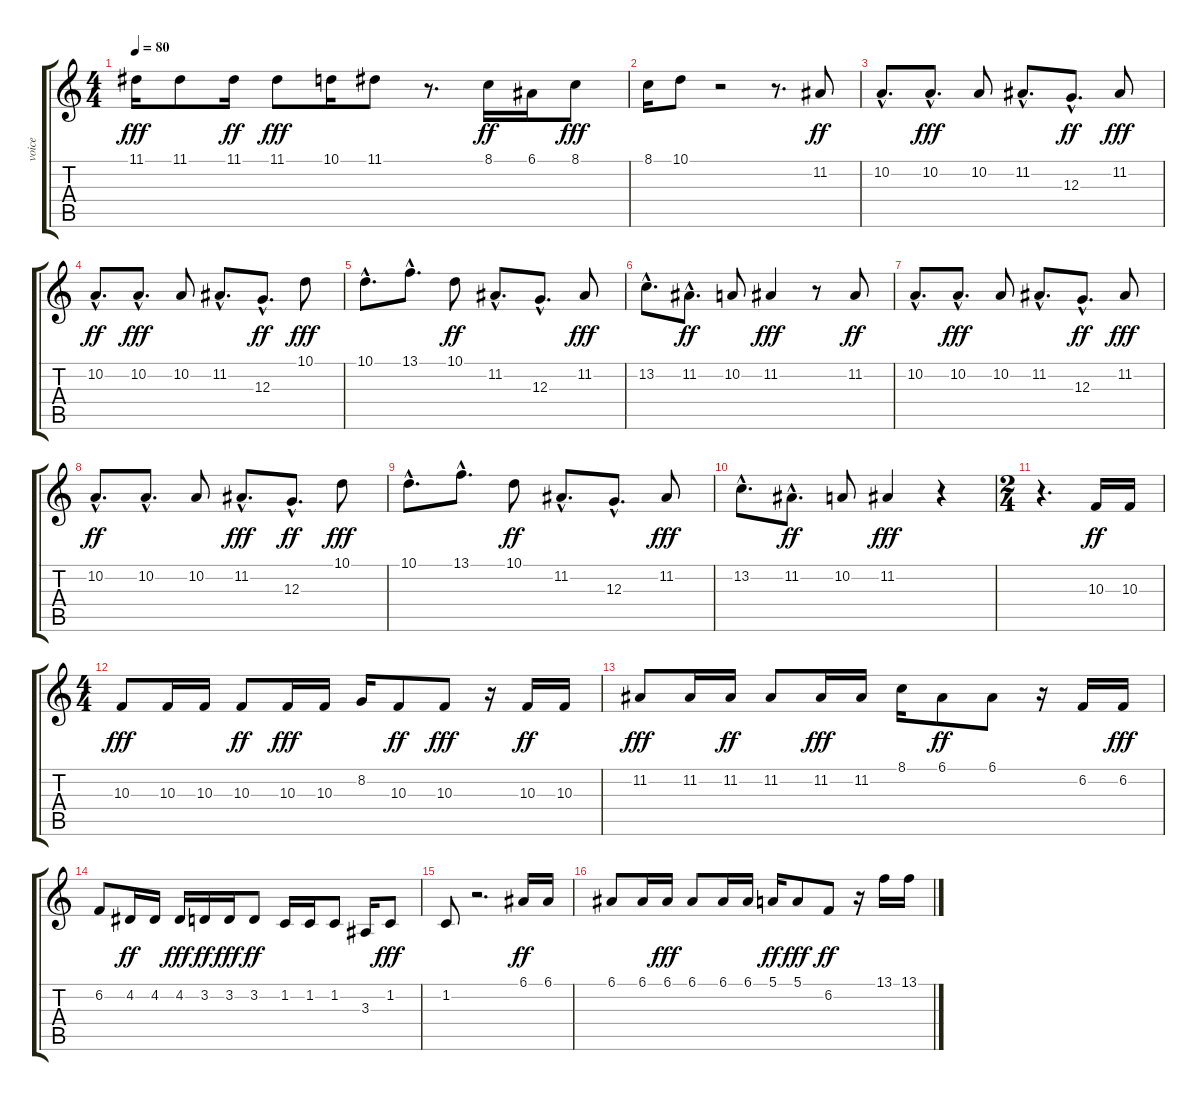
\track ("voice" "voice") {instrument sopranosax}
\staff {score tabs}
\tuning (E4 B3 G3 D3 A2 E2) {hide}
\ts (4 4)
\tempo 80
\clef g2
\ks c
11.1.16{dy fff} 11.1.8 11.1.16{dy ff} 11.1.8{dy fff} 10.1.16 11.1.8 r.8{d} 8.1.16{dy ff} 6.1.16 8.1.8{dy fff} |
8.1.16 10.1.8 r.2 r.8{d} 11.2.8{dy ff} |
10.2{hac}.8{d} 10.2{hac}.8{d dy fff} 10.2.8 11.2{hac}.8{d} 12.3{hac}.8{d dy ff} 11.2.8{dy fff} |
10.2{hac}.8{d dy ff} 10.2{hac}.8{d dy fff} 10.2.8 11.2{hac}.8{d} 12.3{hac}.8{d dy ff} 10.1.8{dy fff} |
10.1{hac}.8{d} 13.1{hac}.8{d} 10.1.8{dy ff} 11.2{hac}.8{d} 12.3{hac}.8{d} 11.2.8{dy fff} |
13.2{hac}.8{d} 11.2{hac}.8{d dy ff} 10.2.8 11.2.4{dy fff} r.8 11.2.8{dy ff} |
10.2{hac}.8{d} 10.2{hac}.8{d dy fff} 10.2.8 11.2{hac}.8{d} 12.3{hac}.8{d dy ff} 11.2.8{dy fff} |
10.2{hac}.8{d dy ff} 10.2{hac}.8{d} 10.2.8 11.2{hac}.8{d dy fff} 12.3{hac}.8{d dy ff} 10.1.8{dy fff} |
10.1{hac}.8{d} 13.1{hac}.8{d} 10.1.8{dy ff} 11.2{hac}.8{d} 12.3{hac}.8{d} 11.2.8{dy fff} |
13.2{hac}.8{d} 11.2{hac}.8{d dy ff} 10.2.8 11.2.4{dy fff} r.4 |
\ts (2 4)
r.4{d} 10.3.16{dy ff} 10.3.16 |
\ts (4 4)
10.3.8{dy fff} 10.3.16 10.3.16 10.3.8{dy ff} 10.3.16{dy fff} 10.3.16 8.2.16 10.3.8{dy ff} 10.3.8{dy fff} r.16 10.3.16{dy ff} 10.3.16 |
11.2.8{dy fff} 11.2.16 11.2.16{dy ff} 11.2.8 11.2.16{dy fff} 11.2.16 8.1.16 6.1.8{dy ff} 6.1.8 r.16 6.2.16 6.2.16{dy fff} |
6.2.8 4.2.16{dy ff} 4.2.16 4.2.16{dy fff} 3.2.16{dy ff} 3.2.16{dy fff} 3.2.8{dy ff} 1.2.16 1.2.16 1.2.8 3.3.16 1.2.8{dy fff} |
1.2.8 r.2{d} 6.1.16{dy ff} 6.1.16 |
6.1.8 6.1.16 6.1.16{dy fff} 6.1.8 6.1.16 6.1.16 5.1.16{dy ff} 5.1.8{dy fff} 6.2.8{dy ff} r.16 13.1.16 13.1.16
